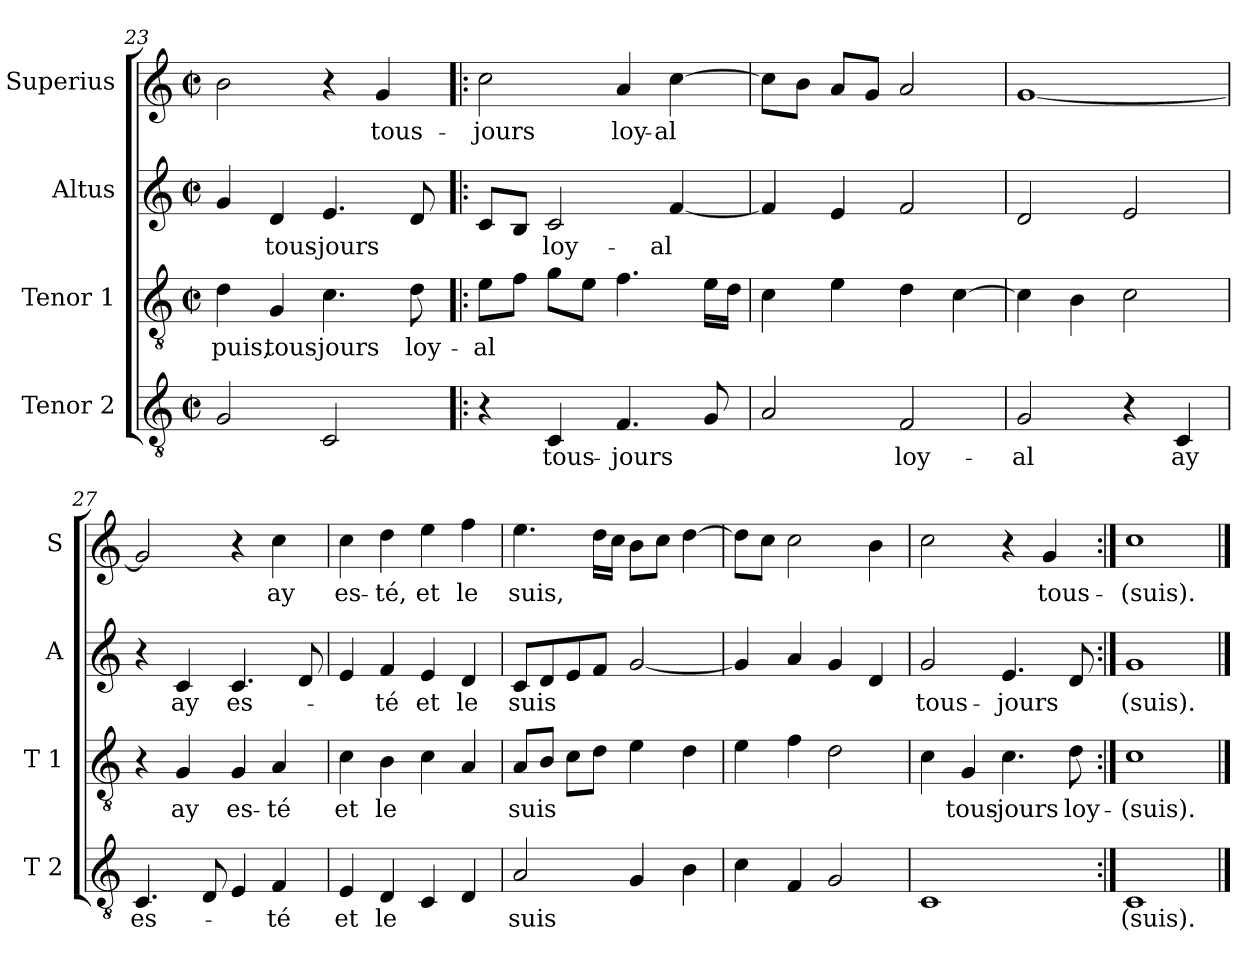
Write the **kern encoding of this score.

**kern	**text	**kern	**text	**kern	**text	**kern	**text
*part4	*part4	*part3	*part3	*part2	*part2	*part1	*part1
*staff4	*staff4	*staff3	*staff3	*staff2	*staff2	*staff1	*staff1
*I"Tenor 2	*	*I"Tenor 1	*	*I"Altus	*	*I"Superius	*
*I'T 2	*	*I'T 1	*	*I'A	*	*I'S	*
!!LO:LB:g=z
*clefGv2	*	*clefGv2	*	*clefG2	*	*clefG2	*
*k[]	*	*k[]	*	*k[]	*	*k[]	*
*C:	*	*C:	*	*C:	*	*C:	*
*M2/2	*	*M2/2	*	*M2/2	*	*M2/2	*
*met(c|)	*	*met(c|)	*	*met(c|)	*	*met(c|)	*
=23	=23	=23	=23	=23	=23	=23	=23
2G/	.	4d\	puis,	4g/	.	2b\	.
.	.	4G/	tous-	4d/	tous-	.	.
2C/	.	4.c\	-jours	4.e/	-jours	4r	.
.	.	.	.	.	.	4g/	tous-
.	.	8d\	loy-	8d/	.	.	.
=24!|:	=24!|:	=24!|:	=24!|:	=24!|:	=24!|:	=24!|:	=24!|:
4r	.	8e\L	-al	8c/L	.	2cc\	-jours
.	.	8f\J	.	8B/J	.	.	.
4C/	tous-	8g\L	.	2c/	loy-	.	.
.	.	8e\J	.	.	.	.	.
4.F/	-jours	4.f\	.	.	.	4a/	loy-
.	.	.	.	[4f/	-al	[4cc\	-al
8G/	.	16e\LL	.	.	.	.	.
.	.	16d\JJ	.	.	.	.	.
=25	=25	=25	=25	=25	=25	=25	=25
2A/	.	4c\	.	4f/]	.	8cc\L]	.
.	.	.	.	.	.	8b\J	.
.	.	4e\	.	4e/	.	8a/L	.
.	.	.	.	.	.	8g/J	.
2F/	loy-	4d\	.	2f/	.	2a/	.
.	.	[4c\	.	.	.	.	.
=26	=26	=26	=26	=26	=26	=26	=26
2G/	-al	4c\]	.	2d/	.	[1g	.
.	.	4B\	.	.	.	.	.
4r	.	2c\	.	2e/	.	.	.
4C/	ay	.	.	.	.	.	.
=27	=27	=27	=27	=27	=27	=27	=27
4.C/	es-	4r	.	4r	.	2g/]	.
.	.	4G/	ay	4c/	ay	.	.
8D/	.	.	.	.	.	.	.
4E/	.	4G/	es-	4.c/	es-	4r	.
4F/	-té	4A/	-té	.	.	4cc\	ay
.	.	.	.	8d/	.	.	.
!!LO:LB:g=z
=28	=28	=28	=28	=28	=28	=28	=28
4E/	et	4c\	et	4e/	.	4cc\	es-
4D/	le	4B\	le	4f/	-té	4dd\	-té,
4C/	.	4c\	.	4e/	et	4ee\	et
4D/	.	4A/	.	4d/	le	4ff\	le
=29	=29	=29	=29	=29	=29	=29	=29
2A/	suis	8A/L	suis	8c/L	suis	4.ee\	suis,
.	.	8B/J	.	8d/	.	.	.
.	.	8c\L	.	8e/	.	.	.
.	.	8d\J	.	8f/J	.	16dd\LL	.
.	.	.	.	.	.	16cc\JJ	.
4G/	.	4e\	.	[2g/	.	8b\L	.
.	.	.	.	.	.	8cc\J	.
4B\	.	4d\	.	.	.	[4dd\	.
=30	=30	=30	=30	=30	=30	=30	=30
4c\	.	4e\	.	4g/]	.	8dd\L]	.
.	.	.	.	.	.	8cc\J	.
4F/	.	4f\	.	4a/	.	2cc\	.
2G/	.	2d\	.	4g/	.	.	.
.	.	.	.	4d/	.	4b\	.
=31	=31	=31	=31	=31	=31	=31	=31
1C	.	4c\	.	2g/	tous-	2cc\	.
.	.	4G/	tous-	.	.	.	.
.	.	4.c\	-jours	4.e/	-jours	4r	.
.	.	.	.	.	.	4g/	tous-
.	.	8d\	loy-	8d/	.	.	.
=32:|!	=32:|!	=32:|!	=32:|!	=32:|!	=32:|!	=32:|!	=32:|!
1C	(suis).	1c	-(suis).	1g	(suis).	1cc	-(suis).
==	==	==	==	==	==	==	==
*-	*-	*-	*-	*-	*-	*-	*-
